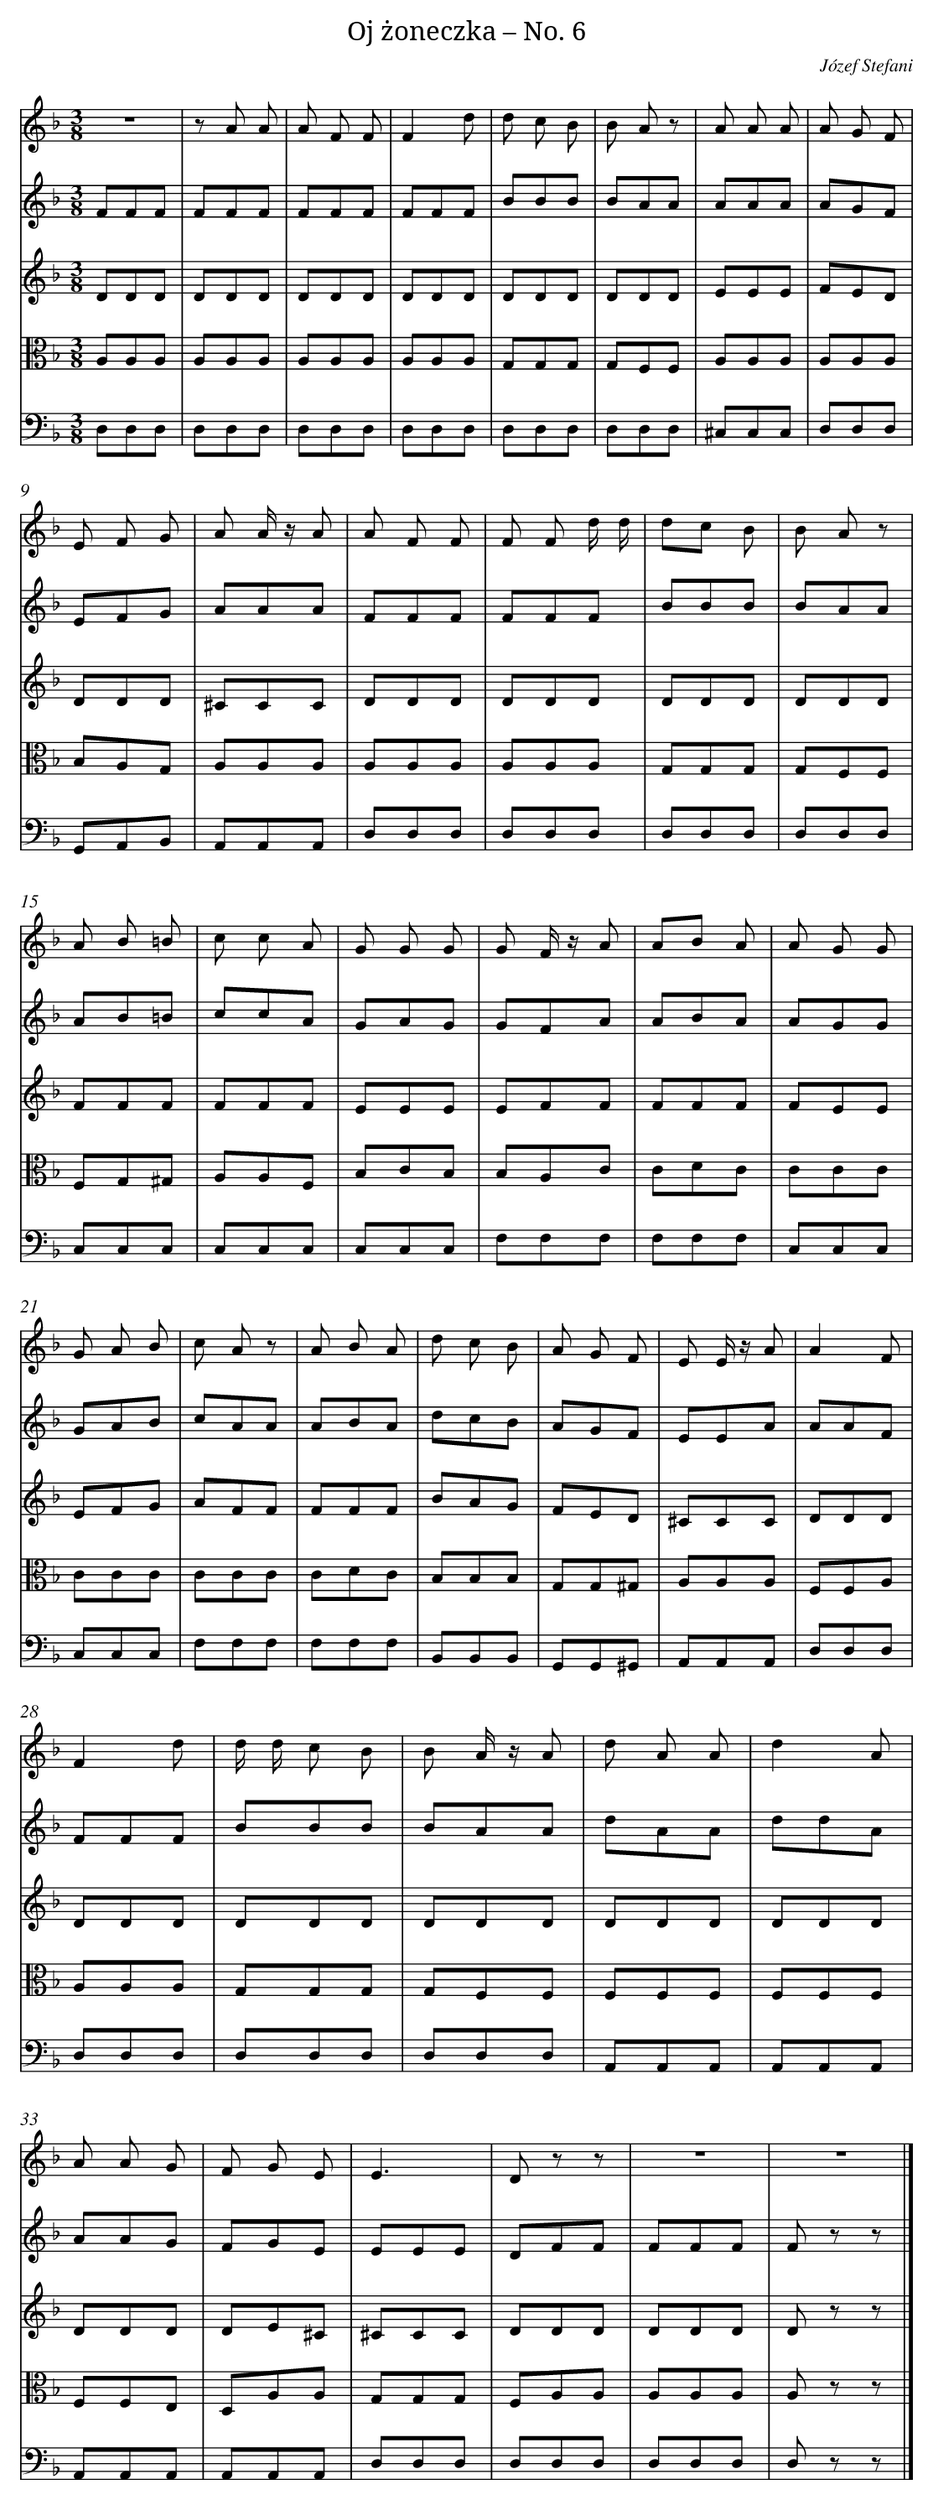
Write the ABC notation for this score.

X:1
T: Oj żoneczka – No. 6
C: Józef Stefani
L: 1/8
M: 3/8
V: 1 clef=treble
V: 2 clef=treble
V: 3 clef=treble
V: 4 clef=alto
V: 5 clef=bass
K: F
[V:1] z3 |
[V:2] FFF |
[V:3] DDD |
[V:4] A,A,A, |
[V:5] D,D,D, |
[V:1] z A A |
[V:2] FFF |
[V:3] DDD |
[V:4] A,A,A, |
[V:5] D,D,D, |
[V:1] A F F |
[V:2] FFF |
[V:3] DDD |
[V:4] A,A,A, |
[V:5] D,D,D, |
[V:1] F2d |
[V:2] FFF |
[V:3] DDD |
[V:4] A,A,A, |
[V:5] D,D,D, |
[V:1] d c B |
[V:2] BBB |
[V:3] DDD |
[V:4] G,G,G, |
[V:5] D,D,D, |
[V:1] B A z |
[V:2] BAA |
[V:3] DDD |
[V:4] G,F,F, |
[V:5] D,D,D, |
[V:1] A A A |
[V:2] AAA |
[V:3] EEE |
[V:4] A,A,A, |
[V:5] ^C,C,C, |
[V:1] A G F |
[V:2] AGF |
[V:3] FED |
[V:4] A,A,A, |
[V:5] D,D,D, |
[V:1] E F G |
[V:2] EFG |
[V:3] DDD |
[V:4] B,A,G, |
[V:5] G,,A,,B,, |
[V:1] A A/ z/ A |
[V:2] AAA |
[V:3] ^CCC |
[V:4] A,A,A, |
[V:5] A,,A,,A,, |
[V:1] A F F |
[V:2] FFF |
[V:3] DDD |
[V:4] A,A,A, |
[V:5] D,D,D, |
[V:1] F F d/ d/ |
[V:2] FFF |
[V:3] DDD |
[V:4] A,A,A, |
[V:5] D,D,D, |
[V:1] dc B |
[V:2] BBB |
[V:3] DDD |
[V:4] G,G,G, |
[V:5] D,D,D, |
[V:1] B A z |
[V:2] BAA |
[V:3] DDD |
[V:4] G,F,F, |
[V:5] D,D,D, |
[V:1] A B =B |
[V:2] AB=B |
[V:3] FFF |
[V:4] F,G,^G, |
[V:5] C,C,C, |
[V:1] c c A |
[V:2] ccA |
[V:3] FFF |
[V:4] A,A,F, |
[V:5] C,C,C, |
[V:1] G G G |
[V:2] GAG |
[V:3] EEE |
[V:4] B,CB, |
[V:5] C,C,C, |
[V:1] G F/ z/ A |
[V:2] GFA |
[V:3] EFF |
[V:4] B,A,C |
[V:5] F,F,F, |
[V:1] AB A |
[V:2] ABA |
[V:3] FFF |
[V:4] CDC |
[V:5] F,F,F, |
[V:1] A G G |
[V:2] AGG |
[V:3] FEE |
[V:4] CCC |
[V:5] C,C,C, |
[V:1] G A B |
[V:2] GAB |
[V:3] EFG |
[V:4] CCC |
[V:5] C,C,C, |
[V:1] c A z |
[V:2] cAA |
[V:3] AFF |
[V:4] CCC |
[V:5] F,F,F, |
[V:1] A B A |
[V:2] ABA |
[V:3] FFF |
[V:4] CDC |
[V:5] F,F,F, |
[V:1] d c B |
[V:2] dcB |
[V:3] BAG |
[V:4] B,B,B, |
[V:5] B,,B,,B,, |
[V:1] A G F |
[V:2] AGF |
[V:3] FED |
[V:4] G,G,^G, |
[V:5] G,,G,,^G,, |
[V:1] E E/ z/ A |
[V:2] EEA |
[V:3] ^CCC |
[V:4] A,A,A, |
[V:5] A,,A,,A,, |
[V:1] A2F |
[V:2] AAF |
[V:3] DDD |
[V:4] F,F,A, |
[V:5] D,D,D, |
[V:1] F2d |
[V:2] FFF |
[V:3] DDD |
[V:4] A,A,A, |
[V:5] D,D,D, |
[V:1] d/ d/ c B |
[V:2] BBB |
[V:3] DDD |
[V:4] G,G,G, |
[V:5] D,D,D, |
[V:1] B A/ z/ A |
[V:2] BAA |
[V:3] DDD |
[V:4] G,F,F, |
[V:5] D,D,D, |
[V:1] d A A |
[V:2] dAA |
[V:3] DDD |
[V:4] F,F,F, |
[V:5] A,,A,,A,, |
[V:1] d2A |
[V:2] ddA |
[V:3] DDD |
[V:4] F,F,F, |
[V:5] A,,A,,A,, |
[V:1] A A G |
[V:2] AAG |
[V:3] DDD |
[V:4] F,F,E, |
[V:5] A,,A,,A,, |
[V:1] F G E |
[V:2] FGE |
[V:3] DE^C |
[V:4] D,A,A, |
[V:5] A,,A,,A,, |
[V:1] E3 |
[V:2] EEE |
[V:3] ^CCC |
[V:4] G,G,G, |
[V:5] D,D,D, |
[V:1] D z z |
[V:2] DFF |
[V:3] DDD |
[V:4] F,A,A, |
[V:5] D,D,D, |
[V:1] z3 |
[V:2] FFF |
[V:3] DDD |
[V:4] A,A,A, |
[V:5] D,D,D, |
[V:1] z3 |]
[V:2] F z z |]
[V:3] D z z |]
[V:4] A, z z |]
[V:5] D, z z |]
